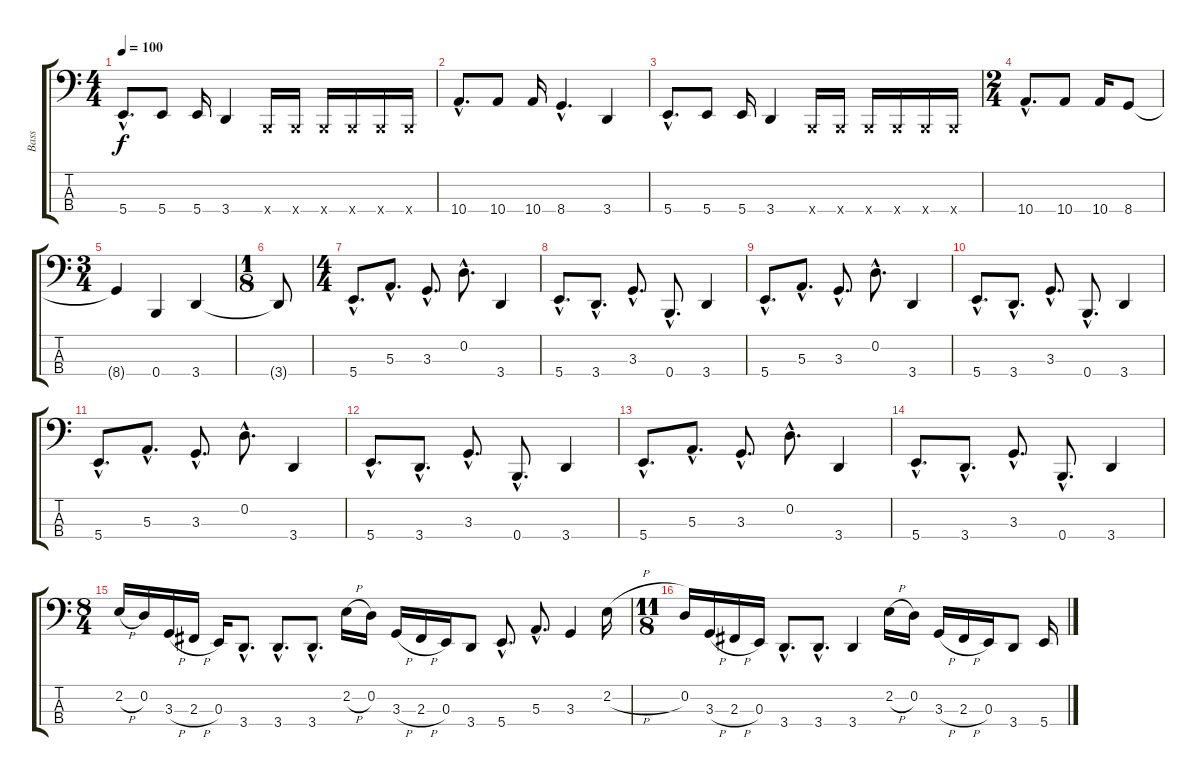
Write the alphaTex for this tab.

\track ("Bass" "Bass") {instrument slapbass2}
\staff {score tabs}
\tuning (G2 D2 E1 B0) {hide}
\ts (4 4)
\tempo 100
\clef f4
\ks c
5.4{hac}.8{d dy f} 5.4.8 5.4.16 3.4.4 0.4{x}.16 0.4{x}.16 0.4{x}.16 0.4{x}.16 0.4{x}.16 0.4{x}.16 |
10.4{hac}.8{d} 10.4.8 10.4.16 8.4{hac}.4{d} 3.4.4 |
5.4{hac}.8{d} 5.4.8 5.4.16 3.4.4 0.4{x}.16 0.4{x}.16 0.4{x}.16 0.4{x}.16 0.4{x}.16 0.4{x}.16 |
\ts (2 4)
10.4{hac}.8{d} 10.4.8 10.4.16 8.4.8 |
\ts (3 4)
8.4{t}.4 0.4.4 3.4.4 |
\ts (1 8)
3.4{t}.8 |
\ts (4 4)
5.4{hac}.8{d} 5.3{hac}.8{d} 3.3{hac}.8{d} 0.2{hac}.8{d} 3.4.4 |
5.4{hac}.8{d} 3.4{hac}.8{d} 3.3{hac}.8{d} 0.4{hac}.8{d} 3.4.4 |
5.4{hac}.8{d} 5.3{hac}.8{d} 3.3{hac}.8{d} 0.2{hac}.8{d} 3.4.4 |
5.4{hac}.8{d} 3.4{hac}.8{d} 3.3{hac}.8{d} 0.4{hac}.8{d} 3.4.4 |
5.4{hac}.8{d} 5.3{hac}.8{d} 3.3{hac}.8{d} 0.2{hac}.8{d} 3.4.4 |
5.4{hac}.8{d} 3.4{hac}.8{d} 3.3{hac}.8{d} 0.4{hac}.8{d} 3.4.4 |
5.4{hac}.8{d} 5.3{hac}.8{d} 3.3{hac}.8{d} 0.2{hac}.8{d} 3.4.4 |
5.4{hac}.8{d} 3.4{hac}.8{d} 3.3{hac}.8{d} 0.4{hac}.8{d} 3.4.4 |
\ts (8 4)
2.2{h}.16 0.2.16 3.3{h}.16 2.3{h}.16 0.3.16 3.4{hac}.8{d} 3.4{hac}.8{d} 3.4{hac}.8{d} 2.2{h}.16 0.2.16 3.3{h}.16 2.3{h}.16 0.3.16 3.4.8 5.4{hac}.8{d} 5.3{hac}.8{d} 3.3.4 2.2{h}.16 |
\ts (11 8)
0.2.16 3.3{h}.16 2.3{h}.16 0.3.16 3.4{hac}.8{d} 3.4{hac}.8{d} 3.4.4 2.2{h}.16 0.2.16 3.3{h}.16 2.3{h}.16 0.3.16 3.4.8 5.4.16
